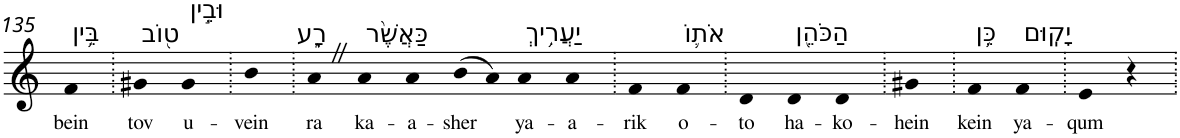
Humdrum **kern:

**kern	**text
*part1	*part1
*staff1	*staff1
*I"Piano	*
*I'Pno	*
!!LO:PB:g=z
*clefG2	*
*k[]	*
=135	=135
!LO:TX:a:t=בֵּ֥ין	!
!	!LO:LY:b
4f	bein
=136.	=136.
!LO:TX:a:t=ט֖וֹב	!
!	!LO:LY:b
4g#X	tov
!LO:TX:a:t=וּבֵ֣ין	!
!	!LO:LY:b
4g#	u-
=137.	=137.
!	!LO:LY:b
4b	-vein
=138.	=138.
!LO:TX:a:t=רָ֑ע	!
!	!LO:LY:b
4aZ	ra
!LO:TX:a:t=כַּאֲשֶׁ֨ר	!
!	!LO:LY:b
4a	ka-
!	!LO:LY:b
4a	-a-
!	!LO:LY:b
(>8b	-sher
8a)	.
!LO:TX:a:t=יַעֲרִ֥יךְ	!
!	!LO:LY:b
4a	ya-
!	!LO:LY:b
4a	-a-
=139.	=139.
!	!LO:LY:b
4f	-rik
!LO:TX:a:t=אֹת֛וֹ	!
!	!LO:LY:b
4f	o-
=140.	=140.
!	!LO:LY:b
4d	-to
!LO:TX:a:t=הַכֹּהֵ֖ן	!
!	!LO:LY:b
4d	ha-
!	!LO:LY:b
4d	-ko-
=141.	=141.
!	!LO:LY:b
4g#X	-hein
=142.	=142.
!LO:TX:a:t=כֵּ֥ן	!
!	!LO:LY:b
4f	kein
!LO:TX:a:t=יָקֽוּם	!
!	!LO:LY:b
4f	ya-
=143.	=143.
!	!LO:LY:b
4e	-qum
4r	.
=.	=.
*-	*-
